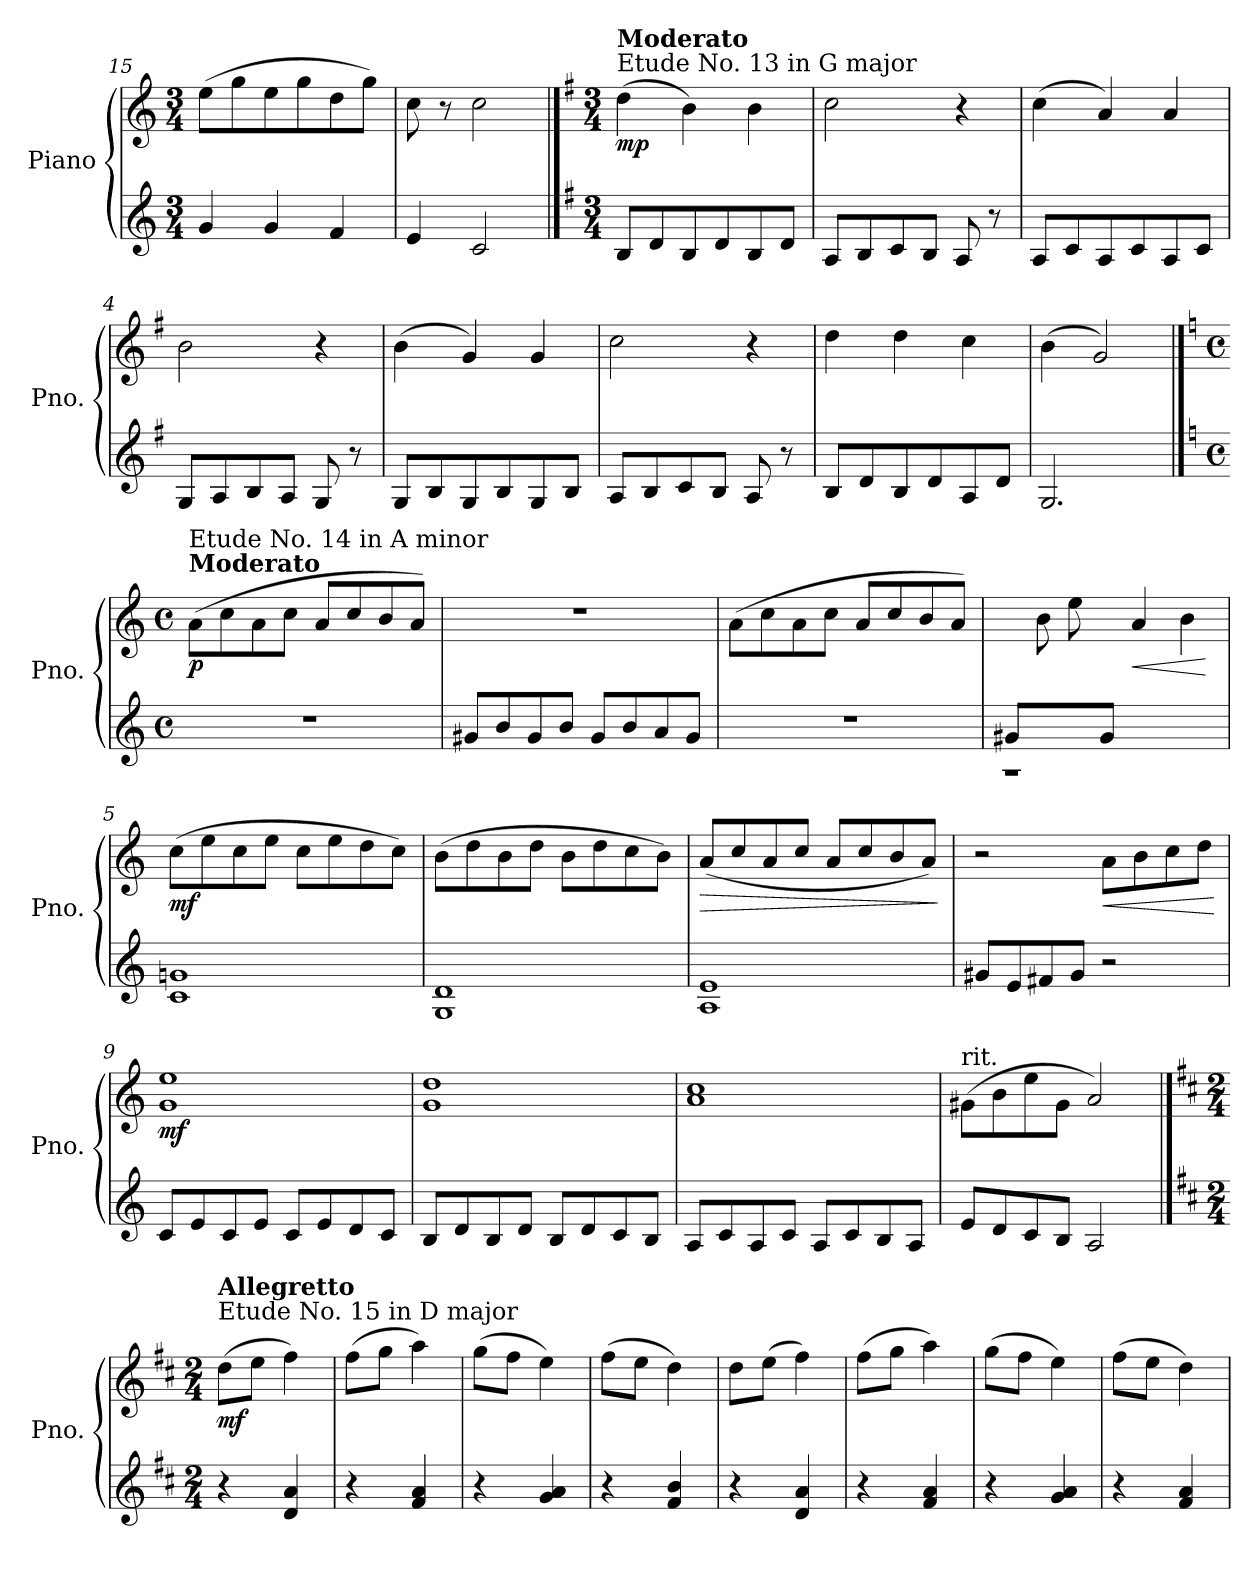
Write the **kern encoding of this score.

**kern	**kern	**dynam
*part1	*part1	*part1
*staff2	*staff1	*staff1/2
*I"Piano	*	*
*I'Pno.	*	*
*clefG2	*clefG2	*
*k[]	*k[]	*
*M3/4	*M3/4	*
=15	=15	=15
4g</	(8ee\L	.
.	8gg\	.
4g</	8ee\	.
.	8gg\	.
4f</	8dd\	.
.	8gg\J)	.
=16	=16	=16
4e</	8cc\	.
.	8r	.
2c</	2cc\	.
!!LO:PB:g=z
==1	==1	==1
*k[f#]	*k[f#]	*
*M3/4	*M3/4	*
!	!LO:TX:a:t=Etude No. 13 in G major	!
!	!LO:TX:a:B:t=Moderato	!
!	!	!LO:DY:b
8B</L	(4dd\	mp
8d</	.	.
8B</	4b\)	.
8d</	.	.
8B</	4b\	.
8d</J	.	.
=2	=2	=2
8A</L	2cc\	.
8B</	.	.
8c</	.	.
8B</J	.	.
8A</	4r	.
8r	.	.
=3	=3	=3
8A</L	(4cc\	.
8c</	.	.
8A</	4a/)	.
8c</	.	.
8A</	4a/	.
8c</J	.	.
=4	=4	=4
8G</L	2b\	.
8A</	.	.
8B</	.	.
8A</J	.	.
8G</	4r	.
8r	.	.
!!LO:LB:g=z
=5	=5	=5
8G</L	(4b\	.
8B</	.	.
8G</	4g/)	.
8B</	.	.
8G</	4g/	.
8B</J	.	.
=6	=6	=6
8A</L	2cc\	.
8B</	.	.
8c</	.	.
8B</J	.	.
8A</	4r	.
8r	.	.
=7	=7	=7
8B</L	4dd\	.
8d</	.	.
8B</	4dd\	.
8d</	.	.
8A</	4cc\	.
8d</J	.	.
=8	=8	=8
2.G</	(4b\	.
.	2g/)	.
!!LO:LB:g=z
==1	==1	==1
*k[]	*k[]	*
*M4/4	*M4/4	*
*met(c)	*met(c)	*
!	!LO:TX:a:B:t=Moderato	!
!	!LO:TX:a:t=Etude No. 14 in A minor	!
!	!	!LO:DY:b
1r	(8a\L	p
.	8cc\	.
.	8a\	.
.	8cc\J	.
.	8a/L	.
.	8cc/	.
.	8b/	.
.	8a/J)	.
=2	=2	=2
8g#X</L	1r	.
8b</	.	.
8g#</	.	.
8b</J	.	.
8g#</L	.	.
8b</	.	.
8a</	.	.
8g#</J	.	.
=3	=3	=3
1r	(8a\L	.
.	8cc\	.
.	8a\	.
.	8cc\J	.
.	8a/L	.
.	8cc/	.
.	8b/	.
.	8a/J)	.
=4	=4	=4
*^	*	*
(8g#X/L	1r	8ryy	.
4ryy	.	8b\	.
.	.	8ee\	.
8g#/J	.	8ryy	.
!	!	!	!LO:HP:b
2ryy	.	4a/	<
.	.	4b\)	.
*v	*v	*	*
.	.	[
!!LO:LB:g=z
=5	=5	=5
!	!	!LO:DY:b
1c<< 1gn<<	(8cc\L	mf
.	8ee\	.
.	8cc\	.
.	8ee\J	.
.	8cc\L	.
.	8ee\	.
.	8dd\	.
.	8cc\J)	.
=6	=6	=6
1G<< 1d<<	(8b\L	.
.	8dd\	.
.	8b\	.
.	8dd\J	.
.	8b\L	.
.	8dd\	.
.	8cc\	.
.	8b\J)	.
=7	=7	=7
!	!	!LO:HP:b
1A<< 1e<<	(8a/L	>
.	8cc/	.
.	8a/	.
.	8cc/J	.
.	8a/L	.
.	8cc/	.
.	8b/	.
.	8a/J)	.
.	.	]
=8	=8	=8
8g#X</L	2r	.
8e</	.	.
8f#X</	.	.
8g#</J	.	.
!	!	!LO:HP:b
2r	8a\L	<
.	8b\	.
.	8cc\	.
.	(8dd\J	.
.	.	[
!!LO:LB:g=z
=9	=9	=9
!	!	!LO:DY:b
8c</L	1g 1ee	mf
8e</	.	.
8c</	.	.
8e</J	.	.
8c</L	.	.
8e</	.	.
8d</	.	.
8c</J	.	.
=10	=10	=10
8B</L	1g 1dd	.
8d</	.	.
8B</	.	.
8d</J	.	.
8B</L	.	.
8d</	.	.
8c</	.	.
8B</J	.	.
=11	=11	=11
8A</L	1a 1cc	.
8c</	.	.
8A</	.	.
8c</J	.	.
8A</L	.	.
8c</	.	.
8B</	.	.
8A</J	.	.
=12	=12	=12
!	!LO:TX:a:t=rit.	!
8e</L	(8g#X\L	.
8d</	8b\	.
8c</	8ee\	.
8B</J	8g#\J	.
2A</	2a/)	.
!!LO:PB:g=z
==1	==1	==1
*k[f#c#]	*k[f#c#]	*
*M2/4	*M2/4	*
!	!LO:TX:a:t=Etude No. 15 in D major	!
!	!LO:TX:a:B:t=Allegretto	!
!	!	!LO:DY:b
4r	(8dd\L	mf
.	8ee\J	.
4d/<< 4a/<<	4ff#\)	.
=2	=2	=2
4r	(8ff#\L	.
.	8gg\J	.
4f#/<< 4a/<<	4aa\)	.
=3	=3	=3
4r	(8gg\L	.
.	8ff#\J	.
4g/<< 4a/<<	4ee\)	.
=4	=4	=4
4r	(8ff#\L	.
.	8ee\J	.
4f#/<< 4b/<<	4dd\)	.
=5	=5	=5
4r	8dd\L	.
.	(8ee\J	.
4d/<< 4a/<<	4ff#\)	.
=6	=6	=6
4r	(8ff#\L	.
.	8gg\J	.
4f#/<< 4a/<<	4aa\)	.
=7	=7	=7
4r	(8gg\L	.
.	8ff#\J	.
4g/<< 4a/<<	4ee\)	.
=8	=8	=8
4r	(8ff#\L	.
.	8ee\J	.
4f#/<< 4a/<<	4dd\)	.
=	=	=
*-	*-	*-
